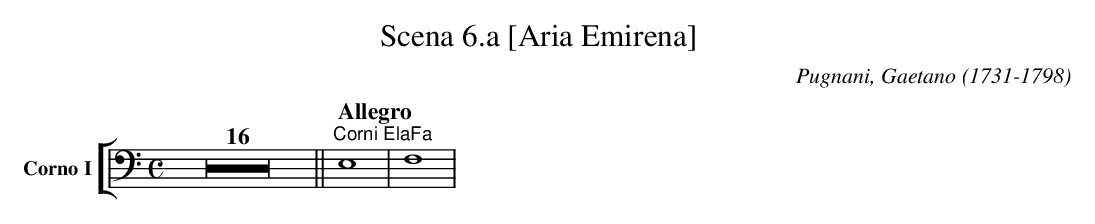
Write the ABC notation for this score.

X:1
T:Scena 6.a [Aria Emirena]
C:Pugnani, Gaetano (1731-1798)
M:C
L:1/4
K:C
V: 1 clef=alto name="Corno I" sname="Cor.I"
%%staves [( 1 )]
[K: bass]  Z16  || "^Corni ElaFa" \
[Q: "Allegro"]  E,4 | F,4 | \
